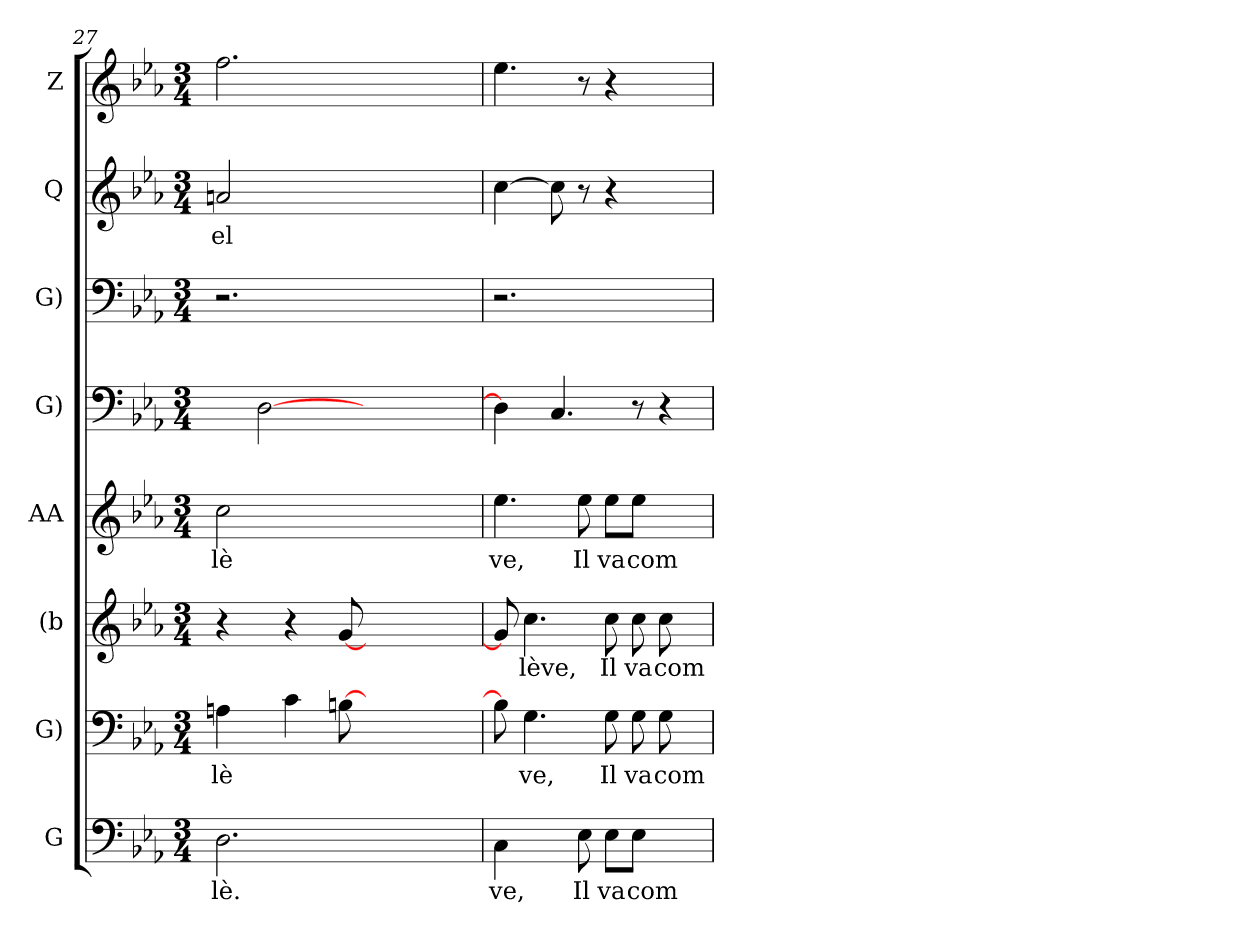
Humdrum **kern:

**kern	**text	**kern	**text	**kern	**text	**kern	**text	**kern	**kern	**kern	**text	**kern
*part8	*part8	*part7	*part7	*part6	*part6	*part5	*part5	*part4	*part3	*part2	*part2	*part1
*staff8	*staff8	*staff7	*staff7	*staff6	*staff6	*staff5	*staff5	*staff4	*staff3	*staff2	*staff2	*staff1
*I"G	*	*I"G)	*	*I"(b	*	*I"AA	*	*I"G)	*I"G)	*I"Q	*	*I"Z
*clefF4	*	*clefF4	*	*clefG2	*	*clefG2	*	*clefF4	*clefF4	*clefG2	*	*clefG2
*k[b-e-a-]	*	*k[b-e-a-]	*	*k[b-e-a-]	*	*k[b-e-a-]	*	*k[b-e-a-]	*k[b-e-a-]	*k[b-e-a-]	*	*k[b-e-a-]
*M3/4	*	*M3/4	*	*M3/4	*	*M3/4	*	*M3/4	*M3/4	*M3/4	*	*M3/4
=27	=27	=27	=27	=27	=27	=27	=27	=27	=27	=27	=27	=27
2.Di\	lè.	4Ani\	lè	4r	.	2cci\	lè	4ryy	2.r	2ani/	el	2.ffi\
.	.	8ryy	.	8ryy	.	.	.	[2Dj\	.	.	.	.
.	.	4ci\	--	4r	.	.	.	.	.	.	.	.
.	.	.	.	.	.	4ryy	.	.	.	4ryy	.	.
.	.	[8Bj\	.	[8gj/	.	.	.	.	.	.	.	.
2.ryy	.	8ryy	.	8ryy	.	2.ryy	.	4ryy	2.ryy	2.ryy	.	2.ryy
.	.	8ryy	.	8ryy	.	.	.	.	.	.	.	.
.	.	2ryy	.	2ryy	.	.	.	2ryy	.	.	.	.
=28	=28	=28	=28	=28	=28	=28	=28	=28	=28	=28	=28	=28
4Ci\	ve,	8Bj\]	.	8gj/]	.	4.ee-i\	ve,	4Dj\]	2.r	[4cci\	.	4.ee-i\
.	.	4.Gi\	ve,	4.cci\	lève,	.	.	.	.	.	.	.
8ryy	.	.	.	.	.	.	.	4.Ci/	.	8cci\]	.	.
8E-i\	Il	.	.	.	.	8ee-i\	Il	.	.	8r	.	8r
8E-i\L	va	8Gi\	Il	8cci\	Il	8ee-i\L	va	.	.	4r	.	4r
8E-i\J	com	8Gi\	va	8cci\	va	8ee-i\J	com	8r	.	.	.	.
4ryy	.	8Gi\	com	8cci\	com	4ryy	.	4r	4ryy	4ryy	.	4ryy
.	.	8ryy	.	8ryy	.	.	.	.	.	.	.	.
=	=	=	=	=	=	=	=	=	=	=	=	=
*-	*-	*-	*-	*-	*-	*-	*-	*-	*-	*-	*-	*-
